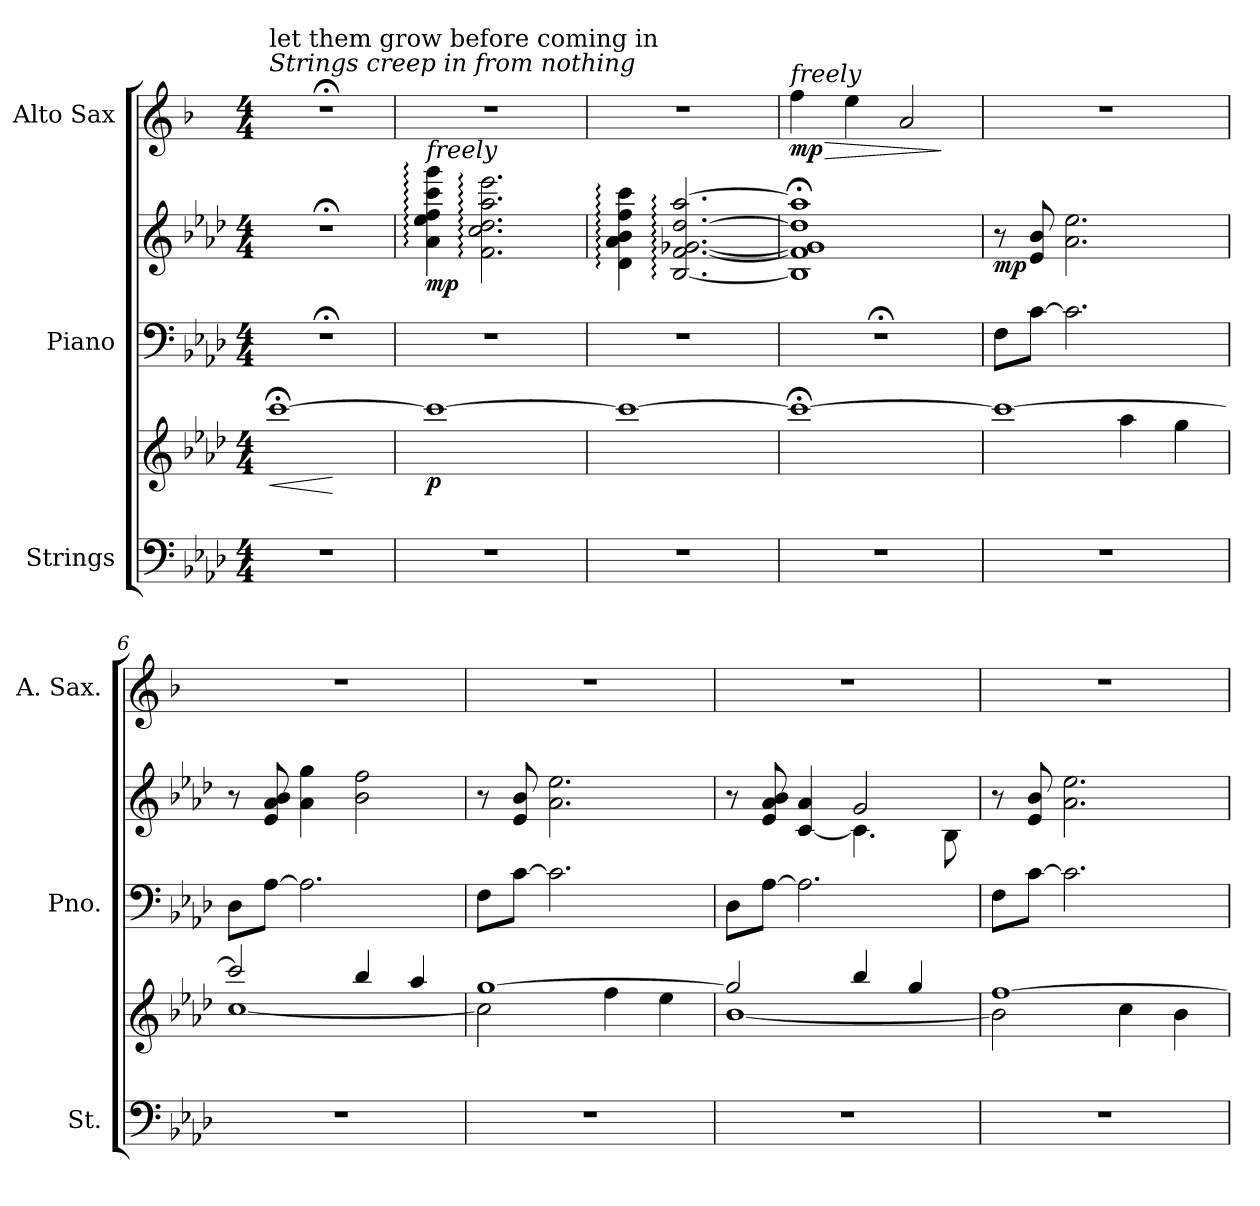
**kern	**kern	**dynam	**kern	**kern	**dynam	**kern	**dynam
*part3	*part3	*part3	*part2	*part2	*part2	*part1	*part1
*staff5	*staff4	*staff4/5	*staff3	*staff2	*staff2/3	*staff1	*staff1
*I"Strings	*	*	*I"Piano	*	*	*I"Alto Sax	*
*I'St.	*	*	*I'Pno.	*	*	*I'A. Sax.	*
*clefF4	*clefG2	*	*clefF4	*clefG2	*	*clefG2	*
*	*	*	*	*	*	*ITrd5c9	*
*k[b-e-a-d-]	*k[b-e-a-d-]	*	*k[b-e-a-d-]	*k[b-e-a-d-]	*	*k[b-e-a-d-]	*
*M4/4	*M4/4	*	*M4/4	*M4/4	*	*M4/4	*
=1	=1	=1	=1	=1	=1	=1	=1
!	!	!	!	!	!	!LO:TX:a:i:t=Strings creep in from nothing	!
!	!	!	!	!	!	!LO:TX:a:t=let them grow before coming in	!
!	!	!LO:HP:b	!	!	!	!	!
!	!	!LO:DY:n=1:b	!	!	!	!	!
1r	[1ccc;<	< other-dynamics	1r;	1r;<	.	1r;<	.
.	.	[	.	.	.	.	.
=2	=2	=2	=2	=2	=2	=2	=2
*	*	*	*	*	*	*MM55	*
!	!	!	!	!LO:TX:a:i:t=freely	!	!	!
!	!	!LO:DY:b	!	!	!LO:DY:b	!	!
1r	1ccc_	p	1r	4a-\: 4ee-\: 4ff\: 4ccc\: 4ggg\:	mp	1r	.
.	.	.	.	2.f\: 2.cc\: 2.dd-\: 2.aa-\: 2.eee-\:	.	.	.
=3	=3	=3	=3	=3	=3	=3	=3
1r	1ccc_	.	1r	4d-\: 4a-\: 4b-\: 4ff\: 4ccc\:	.	1r	.
.	.	.	.	[2.B-/: [2.f/: [2.g-X/: [2.dd-/: [2.aa-/:	.	.	.
=4	=4	=4	=4	=4	=4	=4	=4
!	!	!	!	!	!	!LO:TX:a:i:t=freely	!
!	!	!	!	!	!	!	!LO:HP:b
!	!	!	!	!	!	!	!LO:DY:n=1:b
1r	1ccc;<_	.	1r;	1B-];< 1f];< 1g-];< 1dd-];< 1aa-];<	.	4a-\	> mp
.	.	.	.	.	.	4g\	.
.	.	.	.	.	.	2c/	.
.	.	.	.	.	.	.	]
=5	=5	=5	=5	=5	=5	=5	=5
*	*^	*	*	*	*	*	*
!	!	!	!	!	!	!LO:DY:b	!	!
1r	1ccc_	2ryy	.	8F\L	8r	mp	1r	.
.	.	.	.	[8c\J	8e-/ 8b-/	.	.	.
.	.	.	.	2.c\]	2.a-\ 2.ee-\	.	.	.
.	.	4aa-\	.	.	.	.	.	.
.	.	4gg\	.	.	.	.	.	.
=6	=6	=6	=6	=6	=6	=6	=6	=6
1r	2ccc/]	[1cc	.	8D-\L	8r	.	1r	.
.	.	.	.	[8A-\J	8e-/ 8a-/ 8b-/	.	.	.
.	.	.	.	2.A-\]	4a-\ 4gg\	.	.	.
.	4bb-/	.	.	.	2b-\ 2ff\	.	.	.
.	4aa-/	.	.	.	.	.	.	.
=7	=7	=7	=7	=7	=7	=7	=7	=7
1r	[1gg	2cc\]	.	8F\L	8r	.	1r	.
.	.	.	.	[8c\J	8e-/ 8b-/	.	.	.
.	.	.	.	2.c\]	2.a-\ 2.ee-\	.	.	.
.	.	4ff\	.	.	.	.	.	.
.	.	4ee-\	.	.	.	.	.	.
!!LO:LB:g=z
=8	=8	=8	=8	=8	=8	=8	=8	=8
*	*	*	*	*	*^	*	*	*
1r	2gg/]	[1b-	.	8D-\L	8r	2ryy	.	1r	.
.	.	.	.	[8A-\J	8e-/ 8a-/ 8b-/	.	.	.	.
.	.	.	.	2.A-\]	[4c/ 4a-/	.	.	.	.
.	4bb-/	.	.	.	2g/	4.c\]	.	.	.
.	4gg/	.	.	.	.	.	.	.	.
.	.	.	.	.	.	8B-\	.	.	.
*	*	*	*	*	*v	*v	*	*	*
=9	=9	=9	=9	=9	=9	=9	=9	=9
1r	[1ff	2b-\]	.	8F\L	8r	.	1r	.
.	.	.	.	[8c\J	8e-/ 8b-/	.	.	.
.	.	.	.	2.c\]	2.a-\ 2.ee-\	.	.	.
.	.	4cc\	.	.	.	.	.	.
.	.	4b-\	.	.	.	.	.	.
*	*v	*v	*	*	*	*	*	*
=	=	=	=	=	=	=	=
*-	*-	*-	*-	*-	*-	*-	*-
